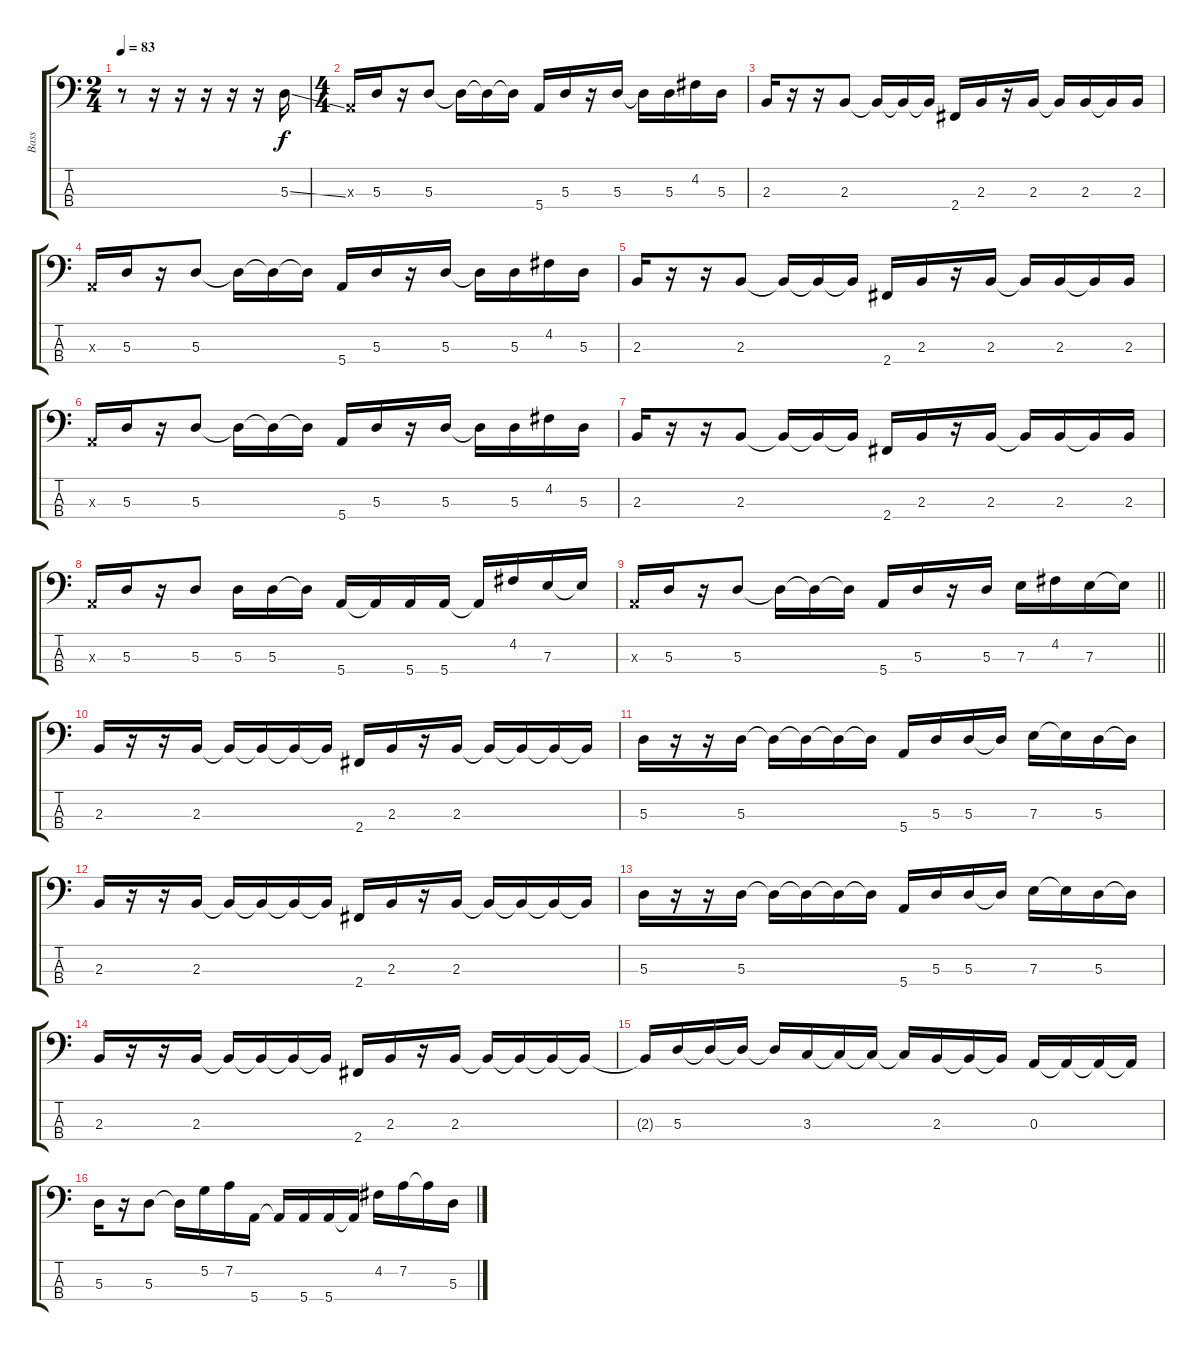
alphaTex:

\track ("Bass" "Bass") {instrument fretlessbass}
\staff {score tabs}
\tuning (G2 D2 A1 E1) {hide}
\ts (2 4)
\section ("" "")
\tempo 83
\clef f4
\ks c
r.8{dy f instrument fretlessbass} r.16 r.16 r.16 r.16 r.16 5.3{ss}.16 |
\ts (4 4)
0.3{x}.16 5.3.16 r.16 5.3.8 5.3{t}.16 5.3{t}.16 5.3{t}.16 5.4.16 5.3.16 r.16 5.3.16 5.3{t}.16 5.3.16 4.2.16 5.3.16 |
2.3.16 r.16 r.16 2.3.8 2.3{t}.16 2.3{t}.16 2.3{t}.16 2.4.16 2.3.16 r.16 2.3.16 2.3{t}.16 2.3.16 2.3{t}.16 2.3.16 |
0.3{x}.16 5.3.16 r.16 5.3.8 5.3{t}.16 5.3{t}.16 5.3{t}.16 5.4.16 5.3.16 r.16 5.3.16 5.3{t}.16 5.3.16 4.2.16 5.3.16 |
2.3.16 r.16 r.16 2.3.8 2.3{t}.16 2.3{t}.16 2.3{t}.16 2.4.16 2.3.16 r.16 2.3.16 2.3{t}.16 2.3.16 2.3{t}.16 2.3.16 |
0.3{x}.16 5.3.16 r.16 5.3.8 5.3{t}.16 5.3{t}.16 5.3{t}.16 5.4.16 5.3.16 r.16 5.3.16 5.3{t}.16 5.3.16 4.2.16 5.3.16 |
2.3.16 r.16 r.16 2.3.8 2.3{t}.16 2.3{t}.16 2.3{t}.16 2.4.16 2.3.16 r.16 2.3.16 2.3{t}.16 2.3.16 2.3{t}.16 2.3.16 |
0.3{x}.16 5.3.16 r.16 5.3.8 5.3.16 5.3.16 5.3{t}.16 5.4.16 5.4{t}.16 5.4.16 5.4.16 5.4{t}.16 4.2.16 7.3.16 7.3{t}.16 |
\barLineRight lightlight
0.3{x}.16 5.3.16 r.16 5.3.8 5.3{t}.16 5.3{t}.16 5.3{t}.16 5.4.16 5.3.16 r.16 5.3.16 7.3.16 4.2.16 7.3.16 7.3{t}.16 |
\section ("" "")
2.3.16 r.16 r.16 2.3.16 2.3{t}.16 2.3{t}.16 2.3{t}.16 2.3{t}.16 2.4.16 2.3.16 r.16 2.3.16 2.3{t}.16 2.3{t}.16 2.3{t}.16 2.3{t}.16 |
5.3.16 r.16 r.16 5.3.16 5.3{t}.16 5.3{t}.16 5.3{t}.16 5.3{t}.16 5.4.16 5.3.16 5.3.16 5.3{t}.16 7.3.16 7.3{t}.16 5.3.16 5.3{t}.16 |
2.3.16 r.16 r.16 2.3.16 2.3{t}.16 2.3{t}.16 2.3{t}.16 2.3{t}.16 2.4.16 2.3.16 r.16 2.3.16 2.3{t}.16 2.3{t}.16 2.3{t}.16 2.3{t}.16 |
5.3.16 r.16 r.16 5.3.16 5.3{t}.16 5.3{t}.16 5.3{t}.16 5.3{t}.16 5.4.16 5.3.16 5.3.16 5.3{t}.16 7.3.16 7.3{t}.16 5.3.16 5.3{t}.16 |
2.3.16 r.16 r.16 2.3.16 2.3{t}.16 2.3{t}.16 2.3{t}.16 2.3{t}.16 2.4.16 2.3.16 r.16 2.3.16 2.3{t}.16 2.3{t}.16 2.3{t}.16 2.3{t}.16 |
2.3{t}.16 5.3.16 5.3{t}.16 5.3{t}.16 5.3{t}.16 3.3.16 3.3{t}.16 3.3{t}.16 3.3{t}.16 2.3.16 2.3{t}.16 2.3{t}.16 0.3.16 0.3{t}.16 0.3{t}.16 0.3{t}.16 |
5.3.16 r.16 5.3.8 5.3{t}.16 5.2.16 7.2.16 5.4.16 5.4{t}.16 5.4.16 5.4.16 5.4{t}.16 4.2.16 7.2.16 7.2{t}.16 5.3.16
